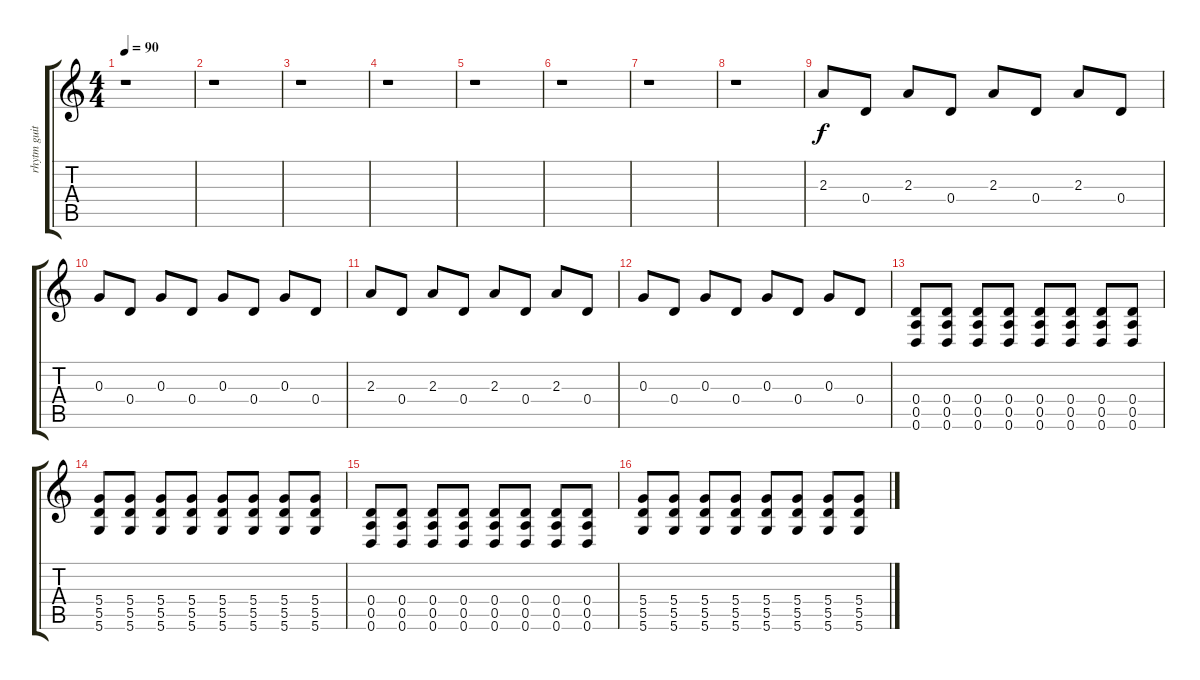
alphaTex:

\track ("rhytm guitar - ryan" "rhytm guit") {instrument overdrivenguitar}
\staff {score tabs}
\tuning (E4 B3 G3 D3 A2 D2) {hide}
\ts (4 4)
\tempo 90
\clef g2
\ks c
r.1{dy f} |
r.1 |
r.1 |
r.1 |
r.1 |
r.1 |
r.1 |
r.1 |
2.3.8 0.4.8 2.3.8 0.4.8 2.3.8 0.4.8 2.3.8 0.4.8 |
0.3.8 0.4.8 0.3.8 0.4.8 0.3.8 0.4.8 0.3.8 0.4.8 |
2.3.8 0.4.8 2.3.8 0.4.8 2.3.8 0.4.8 2.3.8 0.4.8 |
0.3.8 0.4.8 0.3.8 0.4.8 0.3.8 0.4.8 0.3.8 0.4.8 |
(0.4 0.5 0.6).8{instrument distortionguitar} (0.4 0.5 0.6).8 (0.4 0.5 0.6).8 (0.4 0.5 0.6).8 (0.4 0.5 0.6).8 (0.4 0.5 0.6).8 (0.4 0.5 0.6).8 (0.4 0.5 0.6).8 |
(5.4 5.5 5.6).8 (5.4 5.5 5.6).8 (5.4 5.5 5.6).8 (5.4 5.5 5.6).8 (5.4 5.5 5.6).8 (5.4 5.5 5.6).8 (5.4 5.5 5.6).8 (5.4 5.5 5.6).8 |
(0.4 0.5 0.6).8 (0.4 0.5 0.6).8 (0.4 0.5 0.6).8 (0.4 0.5 0.6).8 (0.4 0.5 0.6).8 (0.4 0.5 0.6).8 (0.4 0.5 0.6).8 (0.4 0.5 0.6).8 |
(5.4 5.5 5.6).8 (5.4 5.5 5.6).8 (5.4 5.5 5.6).8 (5.4 5.5 5.6).8 (5.4 5.5 5.6).8 (5.4 5.5 5.6).8 (5.4 5.5 5.6).8 (5.4 5.5 5.6).8
